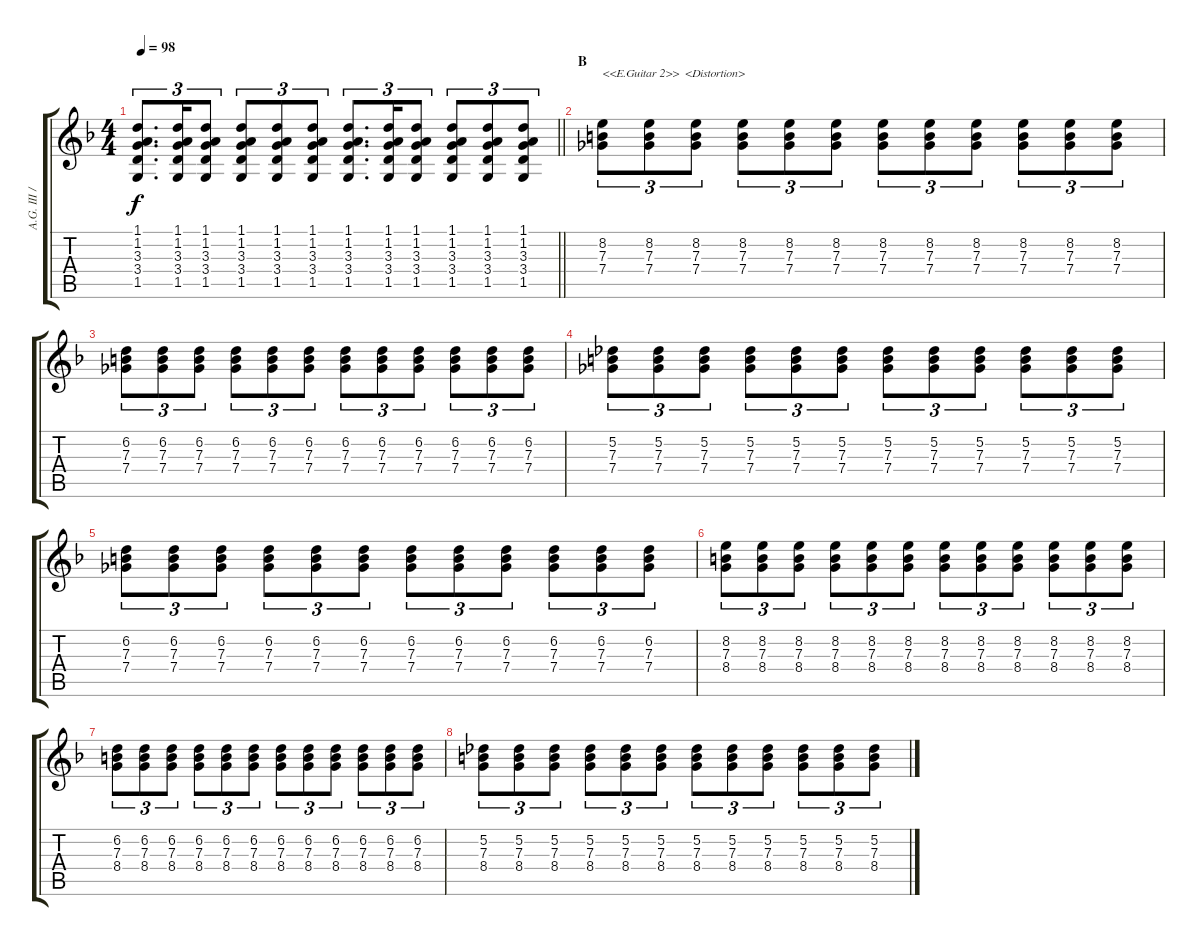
\track ("A.G. III / E.G. 2 - Aoi" "A.G. III /") {instrument acousticguitarsteel}
\staff {score tabs}
\tuning (Db4 Ab3 E3 B2 Gb2 B1) {hide}
\ts (4 4)
\tempo 98
\clef g2
\barLineRight lightlight
\ks f
(1.1 1.2 3.3 3.4 1.5).8{d tu (3 2) dy f} (1.1 1.2 3.3 3.4 1.5).16{tu (3 2)} (1.1 1.2 3.3 3.4 1.5).8{tu (3 2)} (1.1 1.2 3.3 3.4 1.5).8{tu (3 2)} (1.1 1.2 3.3 3.4 1.5).8{tu (3 2)} (1.1 1.2 3.3 3.4 1.5).8{tu (3 2)} (1.1 1.2 3.3 3.4 1.5).8{d tu (3 2)} (1.1 1.2 3.3 3.4 1.5).16{tu (3 2)} (1.1 1.2 3.3 3.4 1.5).8{tu (3 2)} (1.1 1.2 3.3 3.4 1.5).8{tu (3 2)} (1.1 1.2 3.3 3.4 1.5).8{tu (3 2)} (1.1 1.2 3.3 3.4 1.5).8{tu (3 2)} |
\section ("" "B")
(8.2 7.3 7.4).8{tu (3 2) txt "<<E.Guitar 2>>  <Distortion>" volume 9 instrument distortionguitar} (8.2 7.3 7.4).8{tu (3 2)} (8.2 7.3 7.4).8{tu (3 2)} (8.2 7.3 7.4).8{tu (3 2)} (8.2 7.3 7.4).8{tu (3 2)} (8.2 7.3 7.4).8{tu (3 2)} (8.2 7.3 7.4).8{tu (3 2)} (8.2 7.3 7.4).8{tu (3 2)} (8.2 7.3 7.4).8{tu (3 2)} (8.2 7.3 7.4).8{tu (3 2)} (8.2 7.3 7.4).8{tu (3 2)} (8.2 7.3 7.4).8{tu (3 2)} |
(6.2 7.3 7.4).8{tu (3 2)} (6.2 7.3 7.4).8{tu (3 2)} (6.2 7.3 7.4).8{tu (3 2)} (6.2 7.3 7.4).8{tu (3 2)} (6.2 7.3 7.4).8{tu (3 2)} (6.2 7.3 7.4).8{tu (3 2)} (6.2 7.3 7.4).8{tu (3 2)} (6.2 7.3 7.4).8{tu (3 2)} (6.2 7.3 7.4).8{tu (3 2)} (6.2 7.3 7.4).8{tu (3 2)} (6.2 7.3 7.4).8{tu (3 2)} (6.2 7.3 7.4).8{tu (3 2)} |
(5.2 7.3 7.4).8{tu (3 2)} (5.2 7.3 7.4).8{tu (3 2)} (5.2 7.3 7.4).8{tu (3 2)} (5.2 7.3 7.4).8{tu (3 2)} (5.2 7.3 7.4).8{tu (3 2)} (5.2 7.3 7.4).8{tu (3 2)} (5.2 7.3 7.4).8{tu (3 2)} (5.2 7.3 7.4).8{tu (3 2)} (5.2 7.3 7.4).8{tu (3 2)} (5.2 7.3 7.4).8{tu (3 2)} (5.2 7.3 7.4).8{tu (3 2)} (5.2 7.3 7.4).8{tu (3 2)} |
(6.2 7.3 7.4).8{tu (3 2)} (6.2 7.3 7.4).8{tu (3 2)} (6.2 7.3 7.4).8{tu (3 2)} (6.2 7.3 7.4).8{tu (3 2)} (6.2 7.3 7.4).8{tu (3 2)} (6.2 7.3 7.4).8{tu (3 2)} (6.2 7.3 7.4).8{tu (3 2)} (6.2 7.3 7.4).8{tu (3 2)} (6.2 7.3 7.4).8{tu (3 2)} (6.2 7.3 7.4).8{tu (3 2)} (6.2 7.3 7.4).8{tu (3 2)} (6.2 7.3 7.4).8{tu (3 2)} |
(8.2 7.3 8.4).8{tu (3 2)} (8.2 7.3 8.4).8{tu (3 2)} (8.2 7.3 8.4).8{tu (3 2)} (8.2 7.3 8.4).8{tu (3 2)} (8.2 7.3 8.4).8{tu (3 2)} (8.2 7.3 8.4).8{tu (3 2)} (8.2 7.3 8.4).8{tu (3 2)} (8.2 7.3 8.4).8{tu (3 2)} (8.2 7.3 8.4).8{tu (3 2)} (8.2 7.3 8.4).8{tu (3 2)} (8.2 7.3 8.4).8{tu (3 2)} (8.2 7.3 8.4).8{tu (3 2)} |
(6.2 7.3 8.4).8{tu (3 2)} (6.2 7.3 8.4).8{tu (3 2)} (6.2 7.3 8.4).8{tu (3 2)} (6.2 7.3 8.4).8{tu (3 2)} (6.2 7.3 8.4).8{tu (3 2)} (6.2 7.3 8.4).8{tu (3 2)} (6.2 7.3 8.4).8{tu (3 2)} (6.2 7.3 8.4).8{tu (3 2)} (6.2 7.3 8.4).8{tu (3 2)} (6.2 7.3 8.4).8{tu (3 2)} (6.2 7.3 8.4).8{tu (3 2)} (6.2 7.3 8.4).8{tu (3 2)} |
(5.2 7.3 8.4).8{tu (3 2)} (5.2 7.3 8.4).8{tu (3 2)} (5.2 7.3 8.4).8{tu (3 2)} (5.2 7.3 8.4).8{tu (3 2)} (5.2 7.3 8.4).8{tu (3 2)} (5.2 7.3 8.4).8{tu (3 2)} (5.2 7.3 8.4).8{tu (3 2)} (5.2 7.3 8.4).8{tu (3 2)} (5.2 7.3 8.4).8{tu (3 2)} (5.2 7.3 8.4).8{tu (3 2)} (5.2 7.3 8.4).8{tu (3 2)} (5.2 7.3 8.4).8{tu (3 2)}
